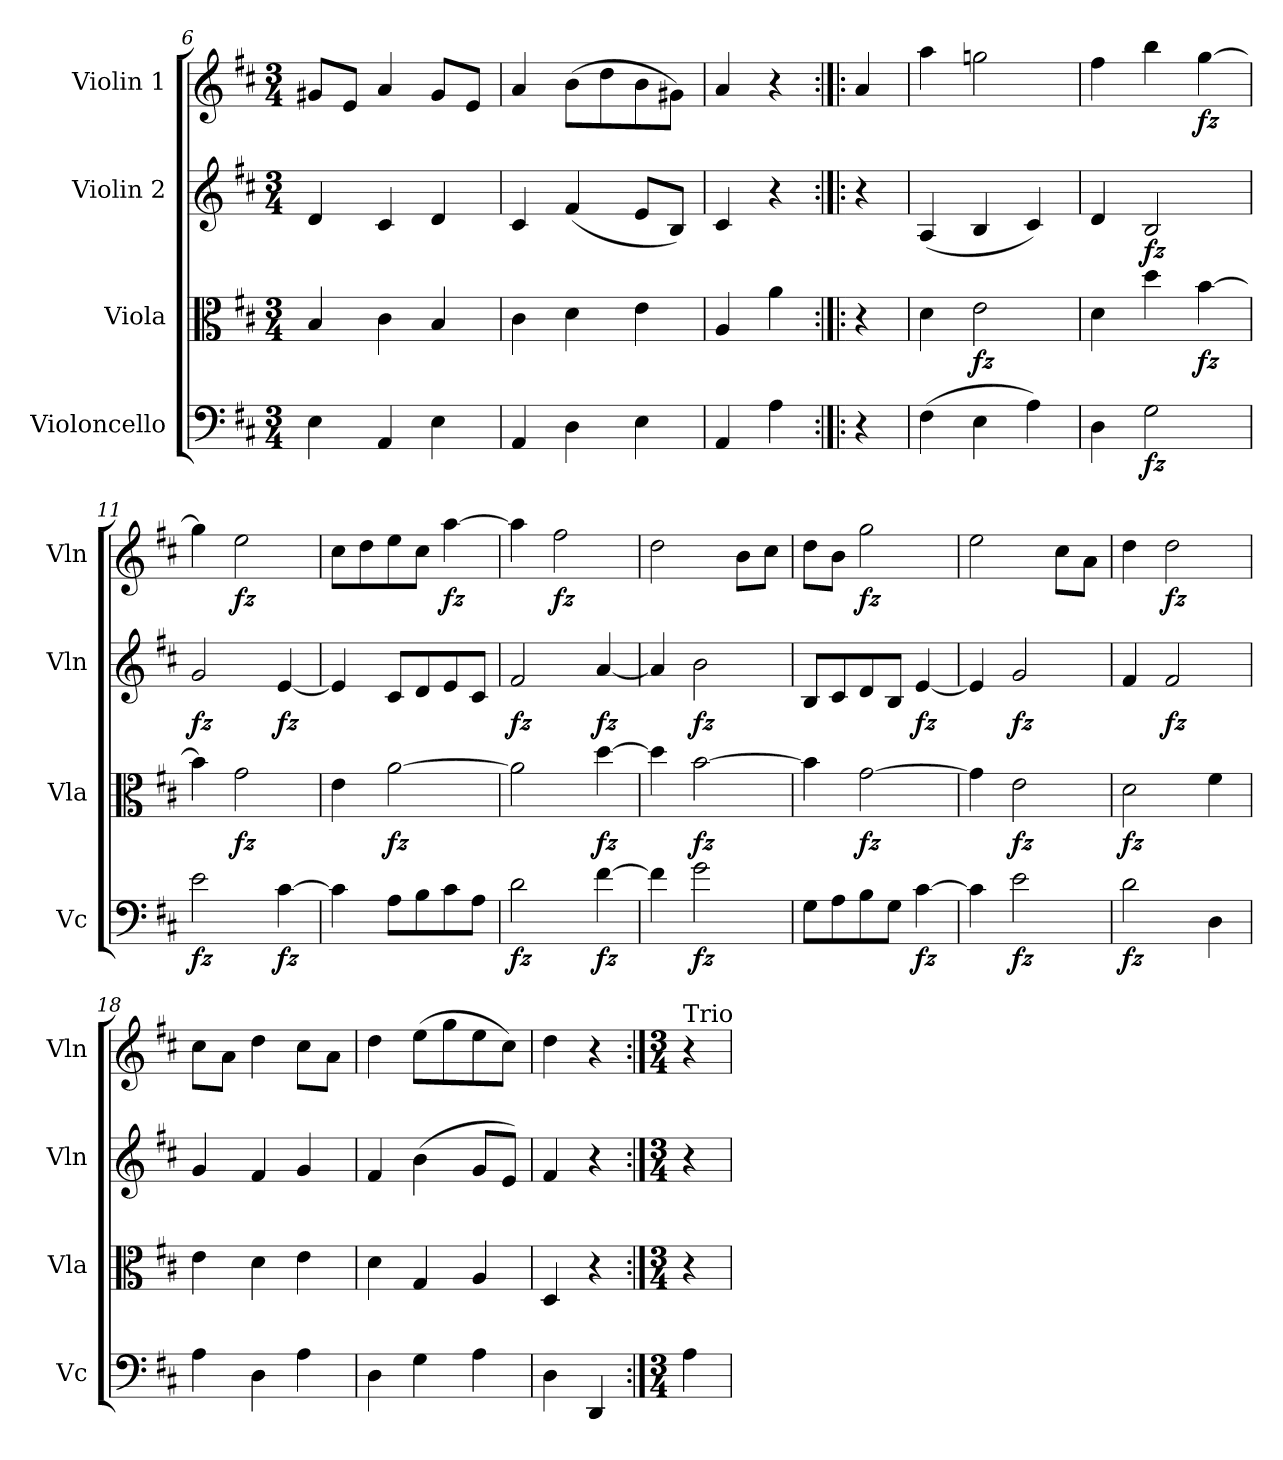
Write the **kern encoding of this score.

**kern	**dynam	**kern	**dynam	**kern	**dynam	**kern	**dynam
*part4	*part4	*part3	*part3	*part2	*part2	*part1	*part1
*staff4	*staff4	*staff3	*staff3	*staff2	*staff2	*staff1	*staff1
*I"Violoncello	*	*I"Viola	*	*I"Violin 2	*	*I"Violin 1	*
*I'Vc	*	*I'Vla	*	*I'Vln	*	*I'Vln	*
*clefF4	*	*clefC3	*	*clefG2	*	*clefG2	*
*k[f#c#]	*	*k[f#c#]	*	*k[f#c#]	*	*k[f#c#]	*
*M3/4	*	*M3/4	*	*M3/4	*	*M3/4	*
=6	=6	=6	=6	=6	=6	=6	=6
4E\	.	4B/	.	4d/	.	8g#X/L	.
.	.	.	.	.	.	8e/J	.
4AA/	.	4c#\	.	4c#/	.	4a/	.
4E\	.	4B/	.	4d/	.	8g#/L	.
.	.	.	.	.	.	8e/J	.
!!LO:LB:g=z
=7	=7	=7	=7	=7	=7	=7	=7
4AA/	.	4c#\	.	4c#/	.	4a/	.
4D\	.	4d\	.	(4f#/	.	(8b\L	.
.	.	.	.	.	.	8dd\	.
4E\	.	4e\	.	8e/L	.	8b\	.
.	.	.	.	8B/J)	.	8g#X\J)	.
=7X1	=7X1	=7X1	=7X1	=7X1	=7X1	=7X1	=7X1
4AA/	.	4A/	.	4c#/	.	4a/	.
4A\	.	4a\	.	4r	.	4r	.
=8:|!|:	=8:|!|:	=8:|!|:	=8:|!|:	=8:|!|:	=8:|!|:	=8:|!|:	=8:|!|:
4r	.	4r	.	4r	.	4a/	.
=9	=9	=9	=9	=9	=9	=9	=9
(4F#\	.	4d\	.	(4A/	.	4aa\	.
!	!	!	!LO:DY:b	!	!	!	!
4E\	.	2e\	fz	4B/	.	2ggn\	.
4A\)	.	.	.	4c#/)	.	.	.
=10	=10	=10	=10	=10	=10	=10	=10
4D\	.	4d\	.	4d/	.	4ff#\	.
!	!LO:DY:b	!	!	!	!LO:DY:b	!	!
2G\	fz	4dd\	.	2B/	fz	4bb\	.
!	!	!	!LO:DY:b	!	!	!	!LO:DY:b
.	.	[4b\	fz	.	.	[4gg\	fz
=11	=11	=11	=11	=11	=11	=11	=11
!	!LO:DY:b	!	!	!	!LO:DY:b	!	!
2e\	fz	4b\]	.	2g/	fz	4gg\]	.
!	!	!	!LO:DY:b	!	!	!	!LO:DY:b
.	.	2g\	fz	.	.	2ee\	fz
!	!LO:DY:b	!	!	!	!LO:DY:b	!	!
[4c#\	fz	.	.	[4e/	fz	.	.
=12	=12	=12	=12	=12	=12	=12	=12
4c#\]	.	4e\	.	4e/]	.	8cc#\L	.
.	.	.	.	.	.	8dd\	.
!	!	!	!LO:DY:b	!	!	!	!
8A\L	.	[2a\	fz	8c#/L	.	8ee\	.
8B\	.	.	.	8d/	.	8cc#\J	.
!	!	!	!	!	!	!	!LO:DY:b
8c#\	.	.	.	8e/	.	[4aa\	fz
8A\J	.	.	.	8c#/J	.	.	.
=13	=13	=13	=13	=13	=13	=13	=13
!	!LO:DY:b	!	!	!	!LO:DY:b	!	!
2d\	fz	2a\]	.	2f#/	fz	4aa\]	.
!	!	!	!	!	!	!	!LO:DY:b
.	.	.	.	.	.	2ff#\	fz
!	!LO:DY:b	!	!LO:DY:b	!	!LO:DY:b	!	!
[4f#\	fz	[4dd\	fz	[4a/	fz	.	.
!!LO:LB:g=z
=14	=14	=14	=14	=14	=14	=14	=14
4f#\]	.	4dd\]	.	4a/]	.	2dd\	.
!	!LO:DY:b	!	!LO:DY:b	!	!LO:DY:b	!	!
2g\	fz	[2b\	fz	2b\	fz	.	.
.	.	.	.	.	.	8b\L	.
.	.	.	.	.	.	8cc#\J	.
=15	=15	=15	=15	=15	=15	=15	=15
8G\L	.	4b\]	.	8B/L	.	8dd\L	.
8A\	.	.	.	8c#/	.	8b\J	.
!	!	!	!LO:DY:b	!	!	!	!LO:DY:b
8B\	.	[2g\	fz	8d/	.	2gg\	fz
8G\J	.	.	.	8B/J	.	.	.
!	!LO:DY:b	!	!	!	!LO:DY:b	!	!
[4c#\	fz	.	.	[4e/	fz	.	.
=16	=16	=16	=16	=16	=16	=16	=16
4c#\]	.	4g\]	.	4e/]	.	2ee\	.
!	!LO:DY:b	!	!LO:DY:b	!	!LO:DY:b	!	!
2e\	fz	2e\	fz	2g/	fz	.	.
.	.	.	.	.	.	8cc#\L	.
.	.	.	.	.	.	8a\J	.
=17	=17	=17	=17	=17	=17	=17	=17
!	!LO:DY:b	!	!LO:DY:b	!	!	!	!
2d\	fz	2d\	fz	4f#/	.	4dd\	.
!	!	!	!	!	!LO:DY:b	!	!LO:DY:b
.	.	.	.	2f#/	fz	2dd\	fz
4D\	.	4f#\	.	.	.	.	.
=18	=18	=18	=18	=18	=18	=18	=18
4A\	.	4e\	.	4g/	.	8cc#\L	.
.	.	.	.	.	.	8a\J	.
4D\	.	4d\	.	4f#/	.	4dd\	.
4A\	.	4e\	.	4g/	.	8cc#\L	.
.	.	.	.	.	.	8a\J	.
=19	=19	=19	=19	=19	=19	=19	=19
4D\	.	4d\	.	4f#/	.	4dd\	.
4G\	.	4G/	.	(4b\	.	(8ee\L	.
.	.	.	.	.	.	8gg\	.
4A\	.	4A/	.	8g/L	.	8ee\	.
.	.	.	.	8e/J)	.	8cc#\J)	.
=19X2	=19X2	=19X2	=19X2	=19X2	=19X2	=19X2	=19X2
4D\	.	4D/	.	4f#/	.	4dd\	.
4DD/	.	4r	.	4r	.	4r	.
!!LO:PB:g=z
=20:|!	=20:|!	=20:|!	=20:|!	=20:|!	=20:|!	=20:|!	=20:|!
*M3/4	*	*M3/4	*	*M3/4	*	*M3/4	*
!	!	!	!	!	!	!LO:TX:a:t=Trio	!
4A\	.	4r	.	4r	.	4r	.
=	=	=	=	=	=	=	=
*-	*-	*-	*-	*-	*-	*-	*-
